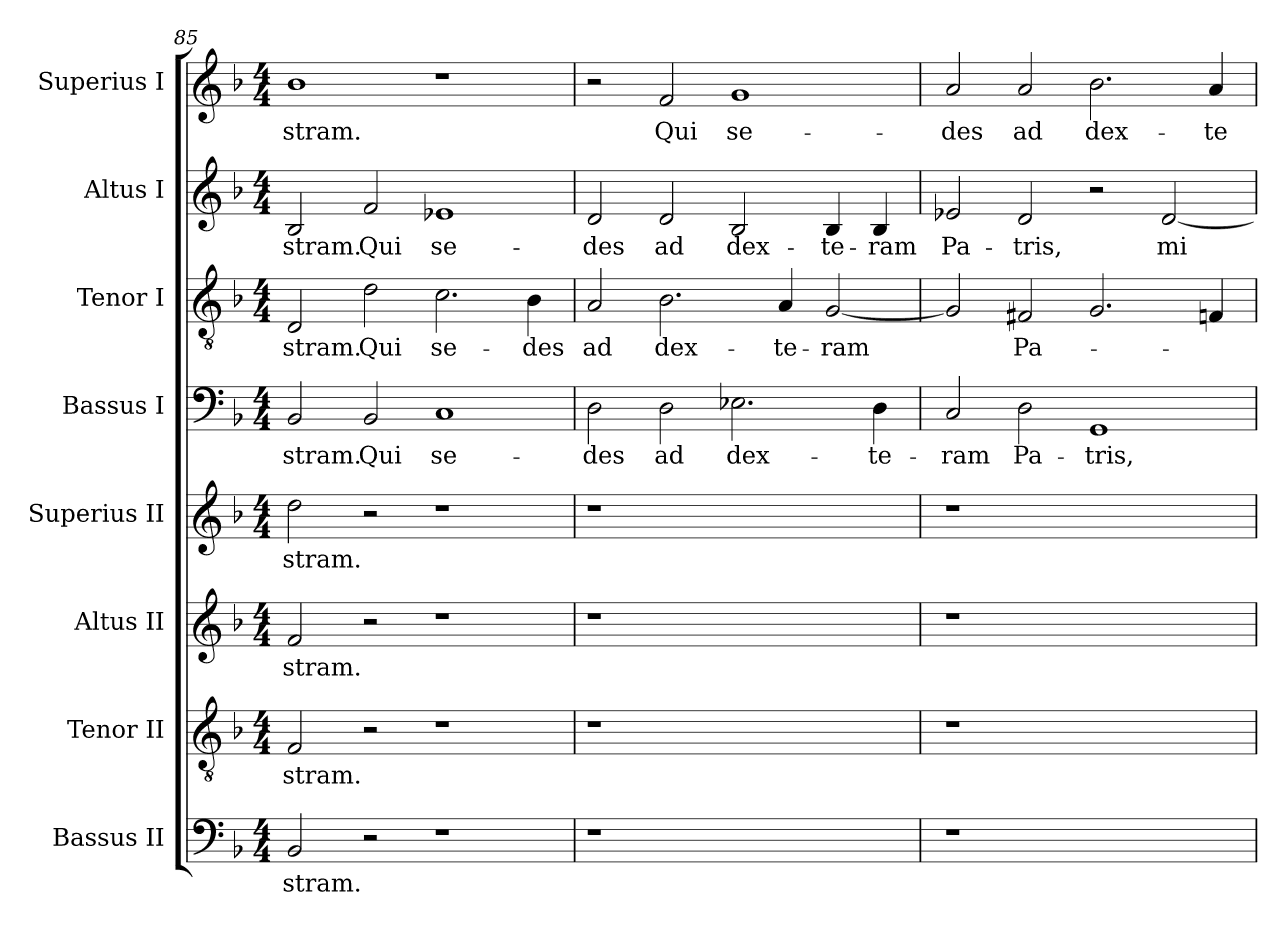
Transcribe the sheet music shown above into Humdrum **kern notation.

**kern	**text	**kern	**text	**kern	**text	**kern	**text	**kern	**text	**kern	**text	**kern	**text	**kern	**text
*part8	*part8	*part7	*part7	*part6	*part6	*part5	*part5	*part4	*part4	*part3	*part3	*part2	*part2	*part1	*part1
*staff8	*staff8	*staff7	*staff7	*staff6	*staff6	*staff5	*staff5	*staff4	*staff4	*staff3	*staff3	*staff2	*staff2	*staff1	*staff1
*I"Bassus II	*	*I"Tenor II	*	*I"Altus II	*	*I"Superius II	*	*I"Bassus I	*	*I"Tenor I	*	*I"Altus I	*	*I"Superius I	*
*I'B.	*	*I'T.	*	*I'A.	*	*I'S.	*	*I'B.	*	*I'T.	*	*I'A.	*	*I'S.	*
*clefF4	*	*clefGv2	*	*clefG2	*	*clefG2	*	*clefF4	*	*clefGv2	*	*clefG2	*	*clefG2	*
*	*	*ITrd7c12	*	*	*	*	*	*	*	*ITrd7c12	*	*	*	*	*
*k[b-]	*	*k[b-]	*	*k[b-]	*	*k[b-]	*	*k[b-]	*	*k[b-]	*	*k[b-]	*	*k[b-]	*
*d:	*	*d:	*	*d:	*	*d:	*	*d:	*	*d:	*	*d:	*	*d:	*
*M4/4	*	*M4/4	*	*M4/4	*	*M4/4	*	*M4/4	*	*M4/4	*	*M4/4	*	*M4/4	*
=85	=85	=85	=85	=85	=85	=85	=85	=85	=85	=85	=85	=85	=85	=85	=85
!	!LO:LY:b	!	!LO:LY:b	!	!LO:LY:b	!	!LO:LY:b	!	!LO:LY:b	!	!LO:LY:b	!	!LO:LY:b	!	!LO:LY:b
2BB-/	-stram.	2FF/	-stram.	2f/	-stram.	2dd\	-stram.	2BB-/	-stram.	2DD/	-stram.	2B-/	-stram.	1b-	-stram.
!	!	!	!	!	!	!	!	!	!LO:LY:b	!	!LO:LY:b	!	!LO:LY:b	!	!
2r	.	2r	.	2r	.	2r	.	2BB-/	Qui	2D\	Qui	2f/	Qui	.	.
!	!	!	!	!	!	!	!	!	!LO:LY:b	!	!LO:LY:b	!	!LO:LY:b	!	!
1r	.	1r	.	1r	.	1r	.	1C	se-	2.C\	se-	1e-X	se-	1r	.
!	!	!	!	!	!	!	!	!	!	!	!LO:LY:b	!	!	!	!
.	.	.	.	.	.	.	.	.	.	4BB-\	-des	.	.	.	.
=86	=86	=86	=86	=86	=86	=86	=86	=86	=86	=86	=86	=86	=86	=86	=86
!LO:N:vis=1	!	!LO:N:vis=1	!	!LO:N:vis=1	!	!LO:N:vis=1	!	!	!LO:LY:b	!	!LO:LY:b	!	!LO:LY:b	!	!
1r	.	1r	.	1r	.	1r	.	2D\	-des	2AA/	ad	2d/	-des	2r	.
!	!	!	!	!	!	!	!	!	!LO:LY:b	!	!LO:LY:b	!	!LO:LY:b	!	!LO:LY:b
.	.	.	.	.	.	.	.	2D\	ad	2.BB-\	dex-	2d/	ad	2f/	Qui
!	!	!	!	!	!	!	!	!	!LO:LY:b	!	!	!	!LO:LY:b	!	!LO:LY:b
1ryy	.	1ryy	.	1ryy	.	1ryy	.	2.E-X\	dex-	.	.	2B-/	dex-	1g	se-
!	!	!	!	!	!	!	!	!	!	!	!LO:LY:b	!	!	!	!
.	.	.	.	.	.	.	.	.	.	4AA/	-te-	.	.	.	.
!	!	!	!	!	!	!	!	!	!	!	!LO:LY:b	!	!LO:LY:b	!	!
.	.	.	.	.	.	.	.	.	.	[<2GG/	-ram	4B-/	-te-	.	.
!	!	!	!	!	!	!	!	!	!LO:LY:b	!	!	!	!LO:LY:b	!	!
.	.	.	.	.	.	.	.	4D\	-te-	.	.	4B-/	-ram	.	.
!!LO:LB:g=z
=87	=87	=87	=87	=87	=87	=87	=87	=87	=87	=87	=87	=87	=87	=87	=87
!LO:N:vis=1	!	!LO:N:vis=1	!	!LO:N:vis=1	!	!LO:N:vis=1	!	!	!LO:LY:b	!	!	!	!LO:LY:b	!	!LO:LY:b
1r	.	1r	.	1r	.	1r	.	2C/	-ram	2GG/]	.	2e-X/	Pa-	2a/	-des
!	!	!	!	!	!	!	!	!	!LO:LY:b	!	!LO:LY:b	!	!LO:LY:b	!	!LO:LY:b
.	.	.	.	.	.	.	.	2D\	Pa-	2FF#X/	Pa-	2d/	-tris,	2a/	ad
!	!	!	!	!	!	!	!	!	!LO:LY:b	!	!	!	!	!	!LO:LY:b
1ryy	.	1ryy	.	1ryy	.	1ryy	.	1GG	-tris,	2.GG/	.	2r	.	2.b-\	dex-
!	!	!	!	!	!	!	!	!	!	!	!	!	!LO:LY:b	!	!
.	.	.	.	.	.	.	.	.	.	.	.	[<2d/	mi-	.	.
!	!	!	!	!	!	!	!	!	!	!	!	!	!	!	!LO:LY:b
.	.	.	.	.	.	.	.	.	.	4FFn/	.	.	.	4a/	-te-
=	=	=	=	=	=	=	=	=	=	=	=	=	=	=	=
*-	*-	*-	*-	*-	*-	*-	*-	*-	*-	*-	*-	*-	*-	*-	*-
